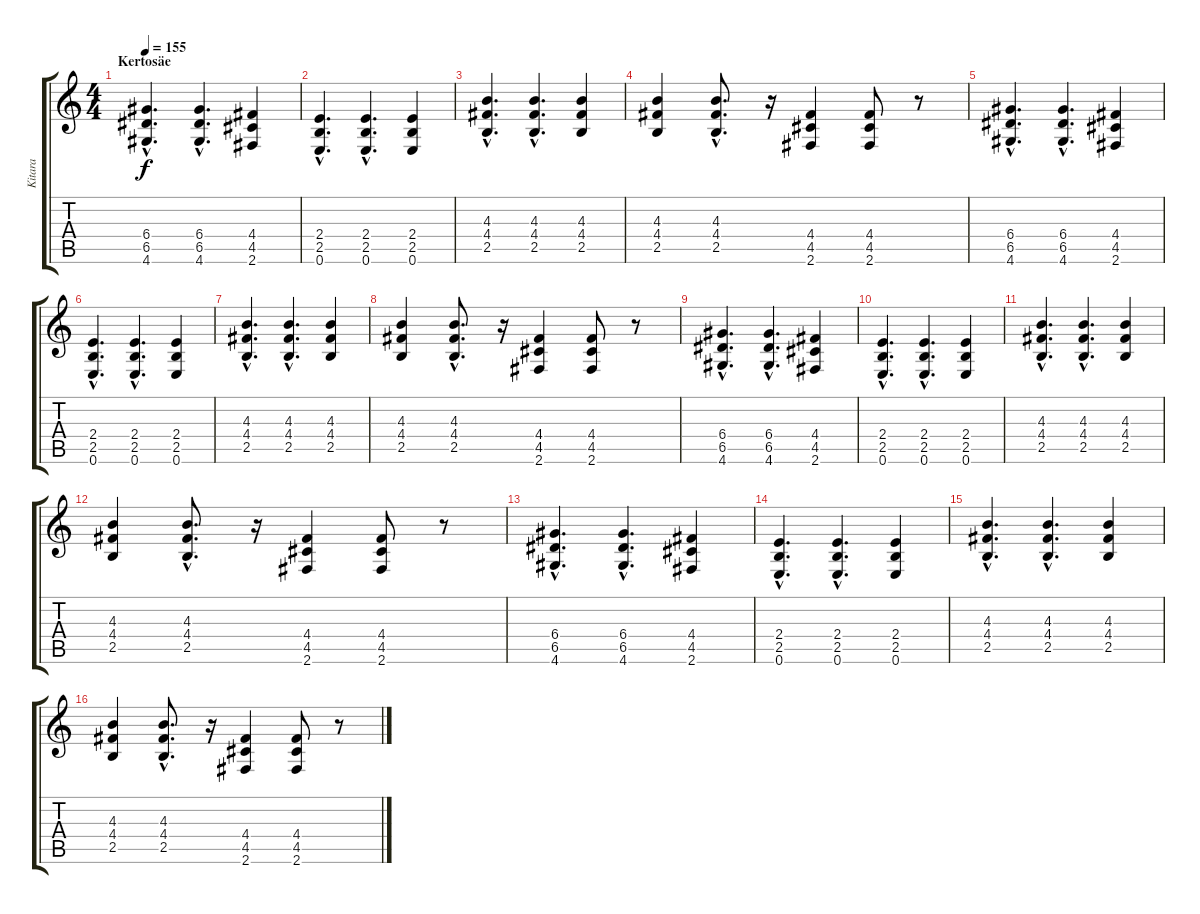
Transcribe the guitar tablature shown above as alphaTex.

\track ("Kitara" "Kitara") {instrument acousticguitarsteel}
\staff {score tabs}
\tuning (E4 B3 G3 D3 A2 E2) {hide}
\ts (4 4)
\section ("" "Kertosäe")
\tempo 155
\clef g2
\ks c
(6.4{hac} 6.5{hac} 4.6{hac}).4{d dy f} (6.4{hac} 6.5{hac} 4.6{hac}).4{d} (4.4 4.5 2.6).4 |
(2.4{hac} 2.5{hac} 0.6{hac}).4{d} (2.4{hac} 2.5{hac} 0.6{hac}).4{d} (2.4 2.5 0.6).4 |
(4.3{hac} 4.4{hac} 2.5{hac}).4{d} (4.3{hac} 4.4{hac} 2.5{hac}).4{d} (4.3 4.4 2.5).4 |
(4.3 4.4 2.5).4 (4.3{hac} 4.4{hac} 2.5{hac}).8{d} r.16 (4.4 4.5 2.6).4 (4.4 4.5 2.6).8 r.8 |
(6.4{hac} 6.5{hac} 4.6{hac}).4{d} (6.4{hac} 6.5{hac} 4.6{hac}).4{d} (4.4 4.5 2.6).4 |
(2.4{hac} 2.5{hac} 0.6{hac}).4{d} (2.4{hac} 2.5{hac} 0.6{hac}).4{d} (2.4 2.5 0.6).4 |
(4.3{hac} 4.4{hac} 2.5{hac}).4{d} (4.3{hac} 4.4{hac} 2.5{hac}).4{d} (4.3 4.4 2.5).4 |
(4.3 4.4 2.5).4 (4.3{hac} 4.4{hac} 2.5{hac}).8{d} r.16 (4.4 4.5 2.6).4 (4.4 4.5 2.6).8 r.8 |
(6.4{hac} 6.5{hac} 4.6{hac}).4{d} (6.4{hac} 6.5{hac} 4.6{hac}).4{d} (4.4 4.5 2.6).4 |
(2.4{hac} 2.5{hac} 0.6{hac}).4{d} (2.4{hac} 2.5{hac} 0.6{hac}).4{d} (2.4 2.5 0.6).4 |
(4.3{hac} 4.4{hac} 2.5{hac}).4{d} (4.3{hac} 4.4{hac} 2.5{hac}).4{d} (4.3 4.4 2.5).4 |
(4.3 4.4 2.5).4 (4.3{hac} 4.4{hac} 2.5{hac}).8{d} r.16 (4.4 4.5 2.6).4 (4.4 4.5 2.6).8 r.8 |
(6.4{hac} 6.5{hac} 4.6{hac}).4{d} (6.4{hac} 6.5{hac} 4.6{hac}).4{d} (4.4 4.5 2.6).4 |
(2.4{hac} 2.5{hac} 0.6{hac}).4{d} (2.4{hac} 2.5{hac} 0.6{hac}).4{d} (2.4 2.5 0.6).4 |
(4.3{hac} 4.4{hac} 2.5{hac}).4{d} (4.3{hac} 4.4{hac} 2.5{hac}).4{d} (4.3 4.4 2.5).4 |
(4.3 4.4 2.5).4 (4.3{hac} 4.4{hac} 2.5{hac}).8{d} r.16 (4.4 4.5 2.6).4 (4.4 4.5 2.6).8 r.8
